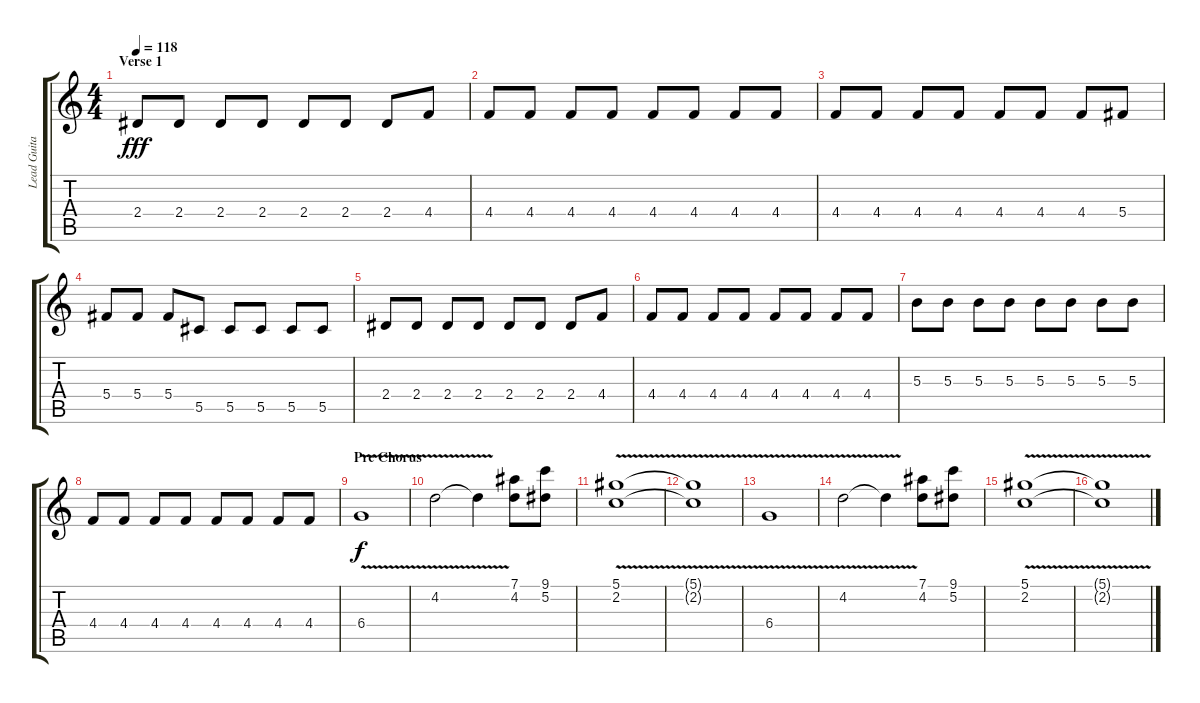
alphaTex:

\track ("Lead Guitar" "Lead Guita") {instrument distortionguitar}
\staff {score tabs}
\tuning (Eb4 Bb3 Gb3 Db3 Ab2 Eb2) {hide}
\ts (4 4)
\section ("" "Verse 1")
\tempo 118
\clef g2
\ks c
2.4.8{dy fff} 2.4.8 2.4.8 2.4.8 2.4.8 2.4.8 2.4.8 4.4.8 |
4.4.8 4.4.8 4.4.8 4.4.8 4.4.8 4.4.8 4.4.8 4.4.8 |
4.4.8 4.4.8 4.4.8 4.4.8 4.4.8 4.4.8 4.4.8 5.4.8 |
5.4.8 5.4.8 5.4.8 5.5.8 5.5.8 5.5.8 5.5.8 5.5.8 |
2.4.8 2.4.8 2.4.8 2.4.8 2.4.8 2.4.8 2.4.8 4.4.8 |
4.4.8 4.4.8 4.4.8 4.4.8 4.4.8 4.4.8 4.4.8 4.4.8 |
5.3.8 5.3.8 5.3.8 5.3.8 5.3.8 5.3.8 5.3.8 5.3.8 |
4.4.8 4.4.8 4.4.8 4.4.8 4.4.8 4.4.8 4.4.8 4.4.8 |
\section ("" "Pre Chorus")
6.4{v}.1{dy f} |
4.2{v}.2 4.2{t}.4 (7.1 4.2).8 (9.1 5.2).8 |
(5.1 2.2{v}).1 |
(5.1{t} 2.2{t}).1 |
6.4{v}.1 |
4.2{v}.2 4.2{t}.4 (7.1 4.2).8 (9.1 5.2).8 |
(5.1 2.2{v}).1 |
(5.1{t} 2.2{t}).1
